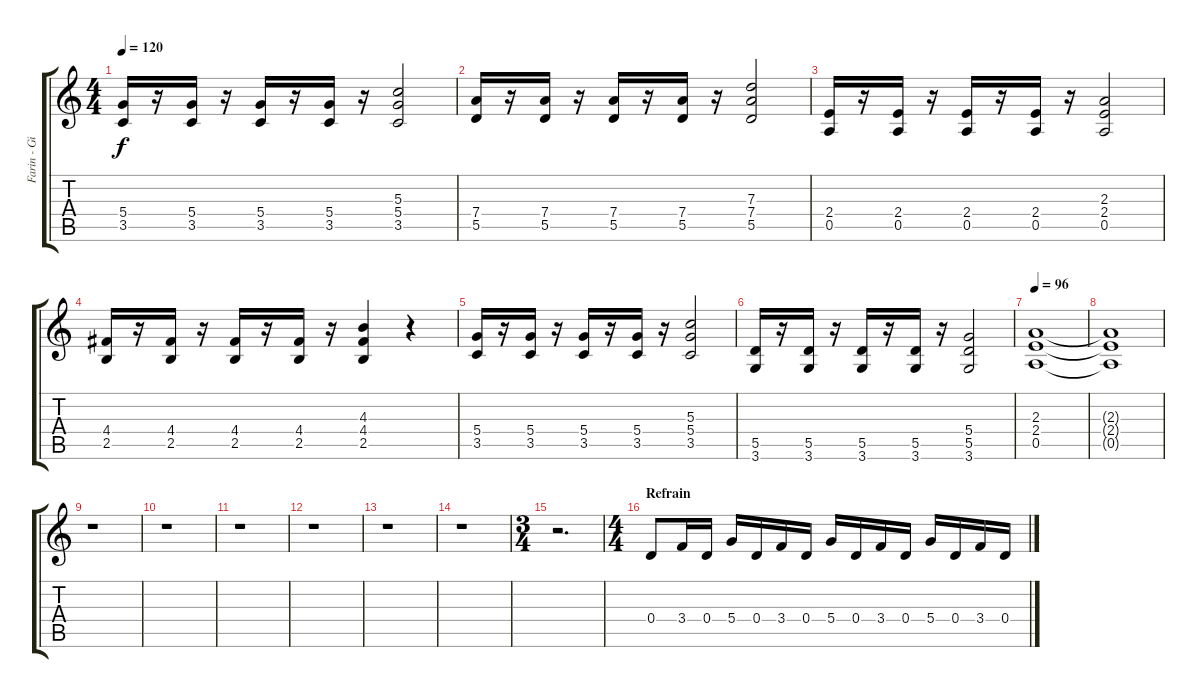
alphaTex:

\track ("Farin - Gitarre 2" "Farin - Gi") {instrument overdrivenguitar}
\staff {score tabs}
\tuning (E4 B3 G3 D3 A2 E2) {hide}
\ts (4 4)
\tempo 120
\clef g2
\ks c
(5.4 3.5).16{dy f} r.16 (5.4 3.5).16 r.16 (5.4 3.5).16 r.16 (5.4 3.5).16 r.16 (5.3 5.4 3.5).2 |
(7.4 5.5).16 r.16 (7.4 5.5).16 r.16 (7.4 5.5).16 r.16 (7.4 5.5).16 r.16 (7.3 7.4 5.5).2 |
(2.4 0.5).16 r.16 (2.4 0.5).16 r.16 (2.4 0.5).16 r.16 (2.4 0.5).16 r.16 (2.3 2.4 0.5).2 |
(4.4 2.5).16 r.16 (4.4 2.5).16 r.16 (4.4 2.5).16 r.16 (4.4 2.5).16 r.16 (4.3 4.4 2.5).4 r.4 |
(5.4 3.5).16 r.16 (5.4 3.5).16 r.16 (5.4 3.5).16 r.16 (5.4 3.5).16 r.16 (5.3 5.4 3.5).2 |
(5.5 3.6).16 r.16 (5.5 3.6).16 r.16 (5.5 3.6).16 r.16 (5.5 3.6).16 r.16 (5.4 5.5 3.6).2 |
\tempo 96
(2.3 2.4 0.5).1 |
(2.3{t} 2.4{t} 0.5{t}).1 |
r.1 |
r.1 |
r.1 |
r.1 |
r.1 |
r.1 |
\ts (3 4)
r.2{d} |
\ts (4 4)
\section ("" "Refrain")
0.4.8 3.4.16 0.4.16 5.4.16 0.4.16 3.4.16 0.4.16 5.4.16 0.4.16 3.4.16 0.4.16 5.4.16 0.4.16 3.4.16 0.4.16
